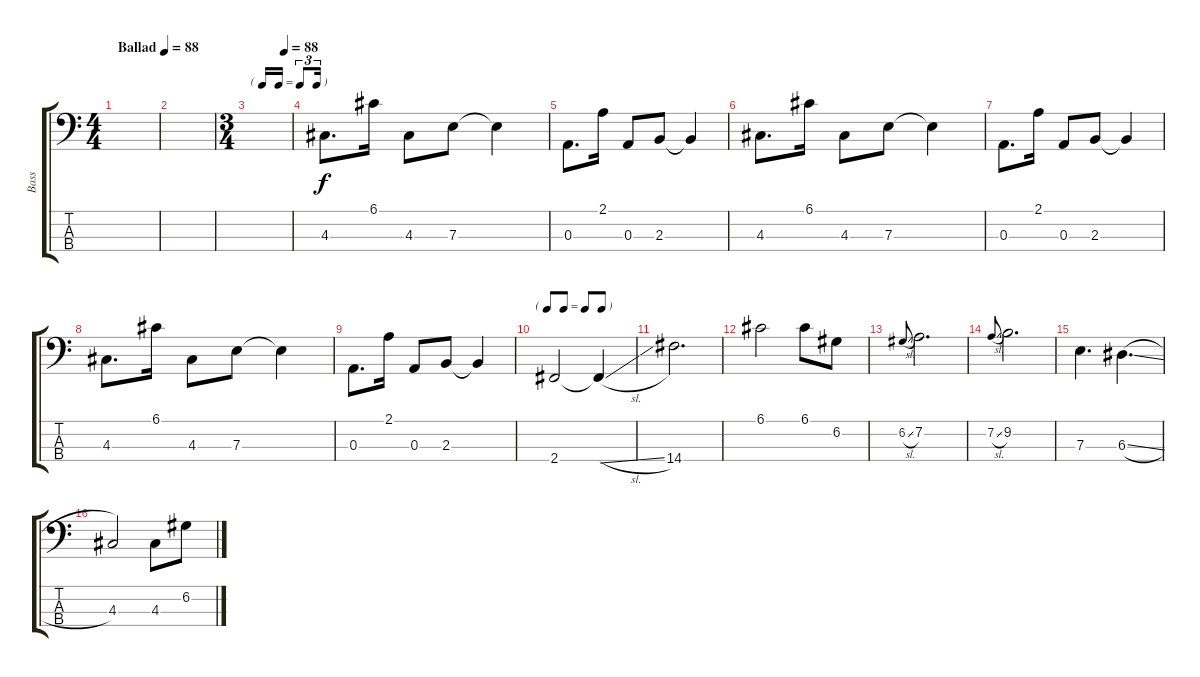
\track ("Bass" "Bass") {instrument electricbassfinger}
\staff {score tabs}
\tuning (G2 D2 A1 E1) {hide}
\ts (4 4)
\tempo (88 "Ballad")
\tempo 60
\tempo (88 "Ballad")
\clef f4
\ks c
|
|
\ts (3 4)
\tf triplet16th
\tempo (88 0.8333333333333334)
|
4.3.8{d} 6.1.16 4.3.8 7.3.8 7.3{t}.4 |
0.3.8{d} 2.1.16 0.3.8 2.3.8 2.3{t}.4 |
4.3.8{d} 6.1.16 4.3.8 7.3.8 7.3{t}.4 |
0.3.8{d} 2.1.16 0.3.8 2.3.8 2.3{t}.4 |
4.3.8{d} 6.1.16 4.3.8 7.3.8 7.3{t}.4 |
0.3.8{d} 2.1.16 0.3.8 2.3.8 2.3{t}.4 |
\tf none
2.4.2 2.4{sl t}.4 |
14.4.2{d} |
6.1.2 6.1.8 6.2.8 |
6.2{sl}.8{gr onbeat} 7.2.2{d} |
7.2{sl}.8{gr onbeat} 9.2.2{d} |
7.3.4{d} 6.3{sl}.4{d} |
4.3.2 4.3.8 6.2.8
